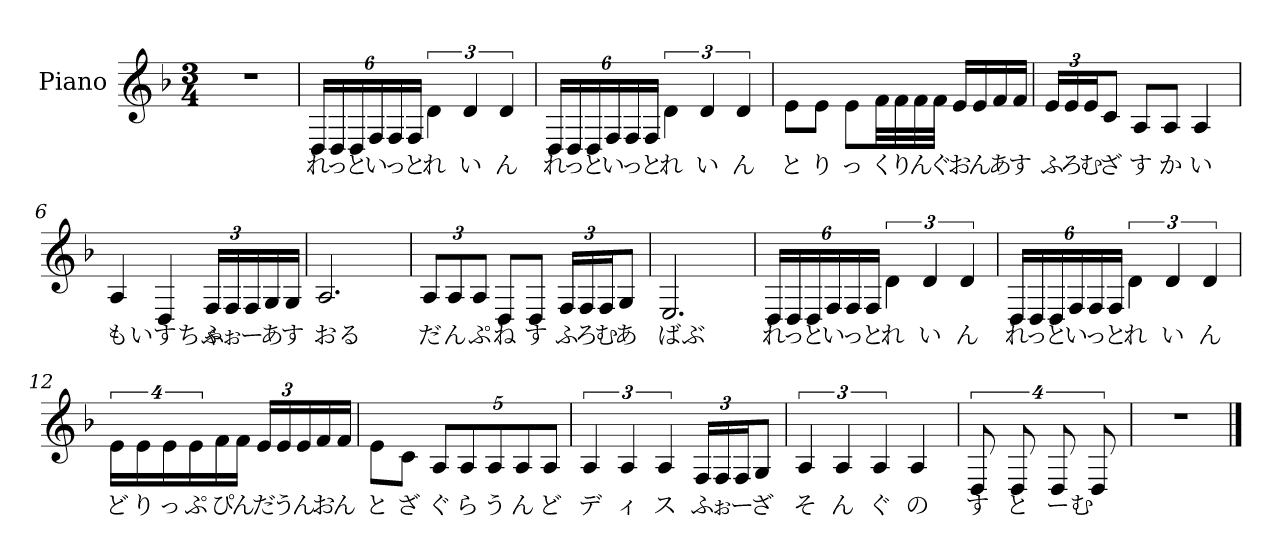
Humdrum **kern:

**kern	**text
*part1	*part1
*staff1	*staff1
*I"Piano	*
*I'Pno.	*
*clefG2	*
*k[b-]	*
*M3/4	*
*MM144	*
=1	=1
2.r	.
=2	=2
*Xbrackettup	*
24D/LL	れ
24D/	っ
24D/	と
24F/	い
24F/	っ
24F/JJ	と
*brackettup	*
6d\	れ
6d/	い
6d/	ん
=3	=3
*Xbrackettup	*
24D/LL	れ
24D/	っ
24D/	と
24F/	い
24F/	っ
24F/JJ	と
*brackettup	*
6d\	れ
6d/	い
6d/	ん
=4	=4
8e\L	と
8e\J	り
8e\L	っ
32f\LL	く
32f\	り
32f\	ん
32f\JJJ	ぐ
16e/LL	お
16e/	ん
16f/	あ
16f/JJ	す
!!LO:LB:g=z
=5	=5
*Xbrackettup	*
24e/LL	ふ
24e/	ろ
24e/J	む
8c/J	ざ
8A/L	す
8A/J	か
4A/	い
=6	=6
4A/	もい
4D/	すちゃ
24F/LL	ふ
24F/	ぉ
24F/	ー
16G/	あ
16G/JJ	す
=7	=7
2.A/	おる
=8	=8
12A/L	だ
12A/	ん
12A/J	ぷ
8D/L	ね
8D/J	す
24F/LL	ふ
24F/	ろ
24F/J	む
8G/J	あ
=9	=9
2.E/	ばぶ
!!LO:LB:g=z
=10	=10
24D/LL	れ
24D/	っ
24D/	と
24F/	い
24F/	っ
24F/JJ	と
*brackettup	*
6d\	れ
6d/	い
6d/	ん
=11	=11
*Xbrackettup	*
24D/LL	れ
24D/	っ
24D/	と
24F/	い
24F/	っ
24F/JJ	と
*brackettup	*
6d\	れ
6d/	い
6d/	ん
=12	=12
32%3e\L	ど
32%3e\	り
32%3e\	っ
32%3e\	ぷ
16f\L	ぴ
16f\JJ	ん
*Xbrackettup	*
24e/LL	だ
24e/	う
24e/	ん
16f/	お
16f/JJ	ん
=13	=13
8e\L	と
8c\J	ざ
10A/L	ぐ
10A/	ら
10A/	う
10A/	ん
10A/J	ど
!!LO:LB:g=z
=14	=14
*brackettup	*
6A/	デ
6A/	ィ
6A/	ス
*Xbrackettup	*
24F/LL	ふ
24F/	ぉ
24F/J	ー
8G/J	ざ
=15	=15
*brackettup	*
6A/	そ
6A/	ん
6A/	ぐ
4A/	の
=16	=16
16%3D/	す
16%3D/	と
16%3D/	ー
16%3D/	む
=17	=17
2.r	.
==	==
*-	*-
